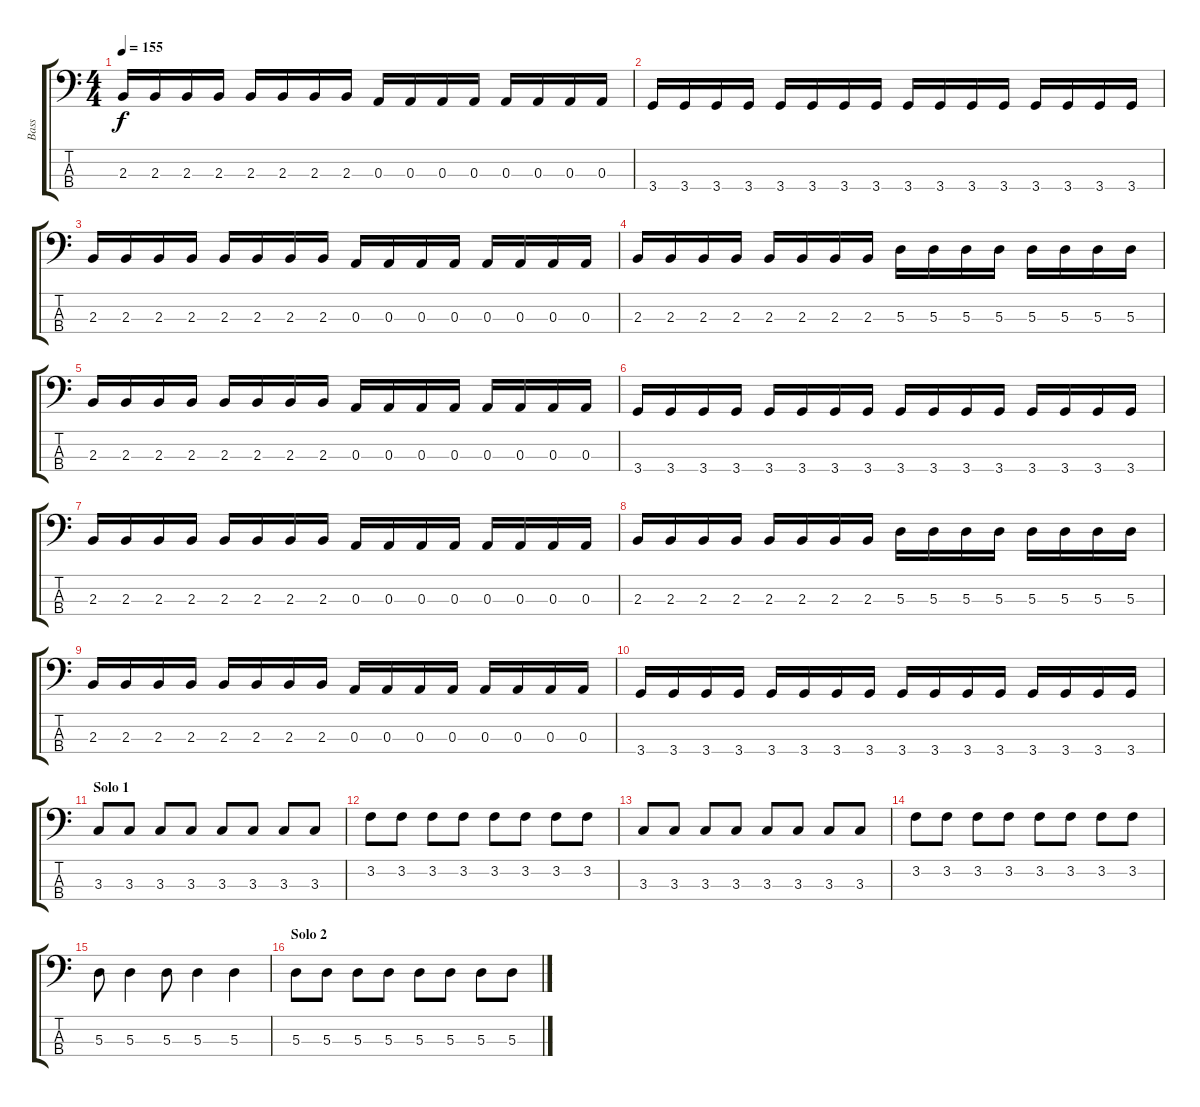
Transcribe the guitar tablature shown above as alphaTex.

\track ("Bass" "Bass") {instrument electricbasspick}
\staff {score tabs}
\tuning (G2 D2 A1 E1) {hide}
\ts (4 4)
\tempo 155
\clef f4
\ks c
2.3.16{dy f} 2.3.16 2.3.16 2.3.16 2.3.16 2.3.16 2.3.16 2.3.16 0.3.16 0.3.16 0.3.16 0.3.16 0.3.16 0.3.16 0.3.16 0.3.16 |
3.4.16 3.4.16 3.4.16 3.4.16 3.4.16 3.4.16 3.4.16 3.4.16 3.4.16 3.4.16 3.4.16 3.4.16 3.4.16 3.4.16 3.4.16 3.4.16 |
2.3.16 2.3.16 2.3.16 2.3.16 2.3.16 2.3.16 2.3.16 2.3.16 0.3.16 0.3.16 0.3.16 0.3.16 0.3.16 0.3.16 0.3.16 0.3.16 |
2.3.16 2.3.16 2.3.16 2.3.16 2.3.16 2.3.16 2.3.16 2.3.16 5.3.16 5.3.16 5.3.16 5.3.16 5.3.16 5.3.16 5.3.16 5.3.16 |
2.3.16 2.3.16 2.3.16 2.3.16 2.3.16 2.3.16 2.3.16 2.3.16 0.3.16 0.3.16 0.3.16 0.3.16 0.3.16 0.3.16 0.3.16 0.3.16 |
3.4.16 3.4.16 3.4.16 3.4.16 3.4.16 3.4.16 3.4.16 3.4.16 3.4.16 3.4.16 3.4.16 3.4.16 3.4.16 3.4.16 3.4.16 3.4.16 |
2.3.16 2.3.16 2.3.16 2.3.16 2.3.16 2.3.16 2.3.16 2.3.16 0.3.16 0.3.16 0.3.16 0.3.16 0.3.16 0.3.16 0.3.16 0.3.16 |
2.3.16 2.3.16 2.3.16 2.3.16 2.3.16 2.3.16 2.3.16 2.3.16 5.3.16 5.3.16 5.3.16 5.3.16 5.3.16 5.3.16 5.3.16 5.3.16 |
2.3.16 2.3.16 2.3.16 2.3.16 2.3.16 2.3.16 2.3.16 2.3.16 0.3.16 0.3.16 0.3.16 0.3.16 0.3.16 0.3.16 0.3.16 0.3.16 |
3.4.16 3.4.16 3.4.16 3.4.16 3.4.16 3.4.16 3.4.16 3.4.16 3.4.16 3.4.16 3.4.16 3.4.16 3.4.16 3.4.16 3.4.16 3.4.16 |
\section ("" "Solo 1")
3.3.8 3.3.8 3.3.8 3.3.8 3.3.8 3.3.8 3.3.8 3.3.8 |
3.2.8 3.2.8 3.2.8 3.2.8 3.2.8 3.2.8 3.2.8 3.2.8 |
3.3.8 3.3.8 3.3.8 3.3.8 3.3.8 3.3.8 3.3.8 3.3.8 |
3.2.8 3.2.8 3.2.8 3.2.8 3.2.8 3.2.8 3.2.8 3.2.8 |
5.3.8 5.3.4 5.3.8 5.3.4 5.3.4 |
\section ("" "Solo 2")
5.3.8 5.3.8 5.3.8 5.3.8 5.3.8 5.3.8 5.3.8 5.3.8
